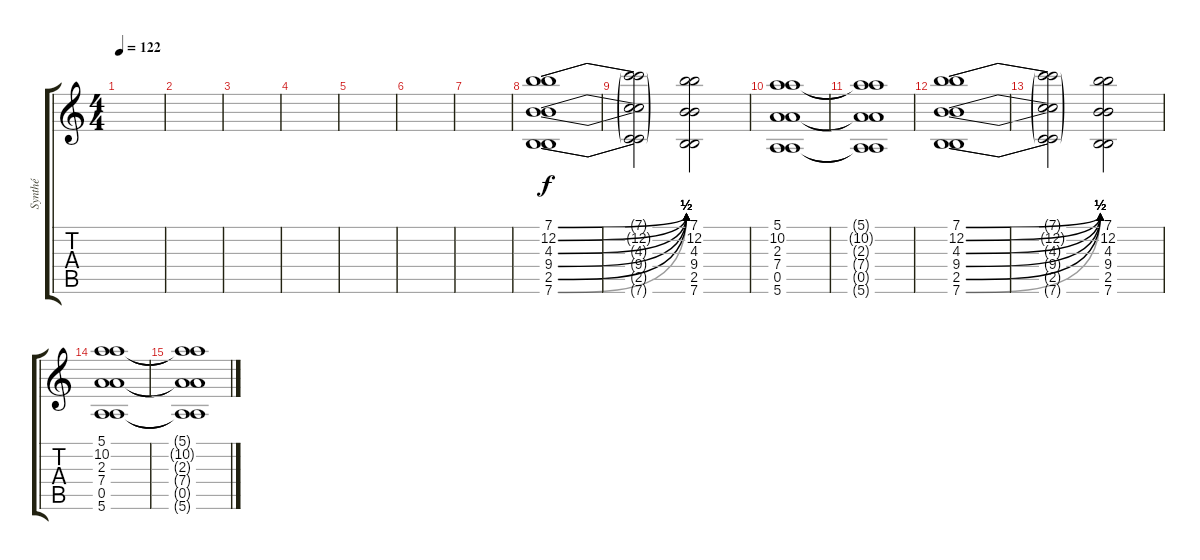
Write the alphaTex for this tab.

\track ("Synthé" "Synthé") {instrument rockorgan}
\staff {score tabs}
\tuning (E5 B4 G4 D4 A3 E3) {hide}
\ts (4 4)
\tempo 122
\clef g2
\ks c
|
|
|
|
|
|
|
(7.1{be (bend 0 0 60 2)} 12.2{be (bend 0 0 60 2)} 4.3{be (bend 0 0 60 2)} 9.4{be (bend 0 0 60 2)} 2.5{be (bend 0 0 60 2)} 7.6{be (bend 0 0 60 2)}).1 |
(7.1{t} 12.2{t} 4.3{t} 9.4{t} 2.5{t} 7.6{t}).2 (7.1 12.2 4.3 9.4 2.5 7.6).2 |
(5.1 10.2 2.3 7.4 0.5 5.6).1 |
(5.1{t} 10.2{t} 2.3{t} 7.4{t} 0.5{t} 5.6{t}).1 |
(7.1{be (bend 0 0 60 2)} 12.2{be (bend 0 0 60 2)} 4.3{be (bend 0 0 60 2)} 9.4{be (bend 0 0 60 2)} 2.5{be (bend 0 0 60 2)} 7.6{be (bend 0 0 60 2)}).1 |
(7.1{t} 12.2{t} 4.3{t} 9.4{t} 2.5{t} 7.6{t}).2 (7.1 12.2 4.3 9.4 2.5 7.6).2 |
(5.1 10.2 2.3 7.4 0.5 5.6).1 |
(5.1{t} 10.2{t} 2.3{t} 7.4{t} 0.5{t} 5.6{t}).1
